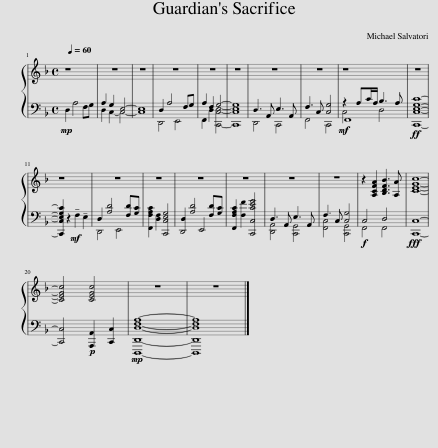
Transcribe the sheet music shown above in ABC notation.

X:1
%%score { 1 | ( 2 3 4 ) }
L:1/8
Q:1/4=60
M:4/4
I:linebreak $
K:F
V:1 treble
V:2 bass
V:3 bass
V:4 bass
V:1
 z8 | z8 | z8 | z8 | z8 | %5
 z8 | z8 | z8 | z8 | z8 |$ %10
 z8 | z8 | z8 | z8 | z8 | %15
 z8 | z8 | z2 [A,CFA]2 [B,DFB]3 [A,A] | [CEGc]8- |$ [CEGc]4 [CEGc]4 | %20
 z8 | z8 |] %22
V:2
!mp! D,2 A,4 F,G, | A,2 G,2 E,4- | [C,E,]8 | D,2 A,4 F,G, | A,2 F,2 G,4- | %5
 [C,,C,E,G,]8 | D,3 A,, E,3 A,, | F,3 C, [C,G,]4 |!mf! z2 A,C/A,/ B,3 A, |!ff! [C,,C,E,G,C]8- |$ %10
 [C,,C,E,G,C]2 z2!mf! !tenuto!F,2 !tenuto!E,2 | D,2 [A,D]4 [F,D][G,C] | [F,,F,A,C]2 [D,F,]2 [C,E,G,]4 | D,2 [A,D]4 [F,D][G,C] | [F,A,C]2 [F,F]2 [C,CEG]4 | %15
 D,3 A,, E,3 A,, | F,3 C, [C,G,]4 |!f! C,4 D,4 |!fff! [C,,C,]8- |$ [C,,C,]4!p! [A,,,A,,]2 [C,,C,]2 | %20
!mp! A,8- | A,8 |] %22
V:3
 x8 | D,2 C,2- C,4- | x8 | D,,4 E,,4 | F,,2 D,2 [C,,C,E,]4- | %5
 x8 | D,,4 C,,4 | F,,4 C,,4 | C,4 D,4 | x8 |$ %10
 x8 | D,,4 E,,4 | x8 | x8 | x8 | %15
 [D,,A,,]4 [C,,G,,]4 | [F,,C,]4 [C,,G,,]4 | F,,4 F,,4 | x8 |$ x8 | %20
 [D,,,D,,D,F,]8- | [D,,,D,,D,F,]8 |] %22
V:4
 x8 | x8 | x8 | x8 | x8 | %5
 x8 | x8 | x8 | F,,8 | x8 |$ %10
 x8 | x8 | x4 C,,4 | D,,4 E,,4 | F,,2 x2 C,,4 | %15
 x8 | x8 | x8 | x8 |$ x8 | %20
 x8 | x8 |] %22
